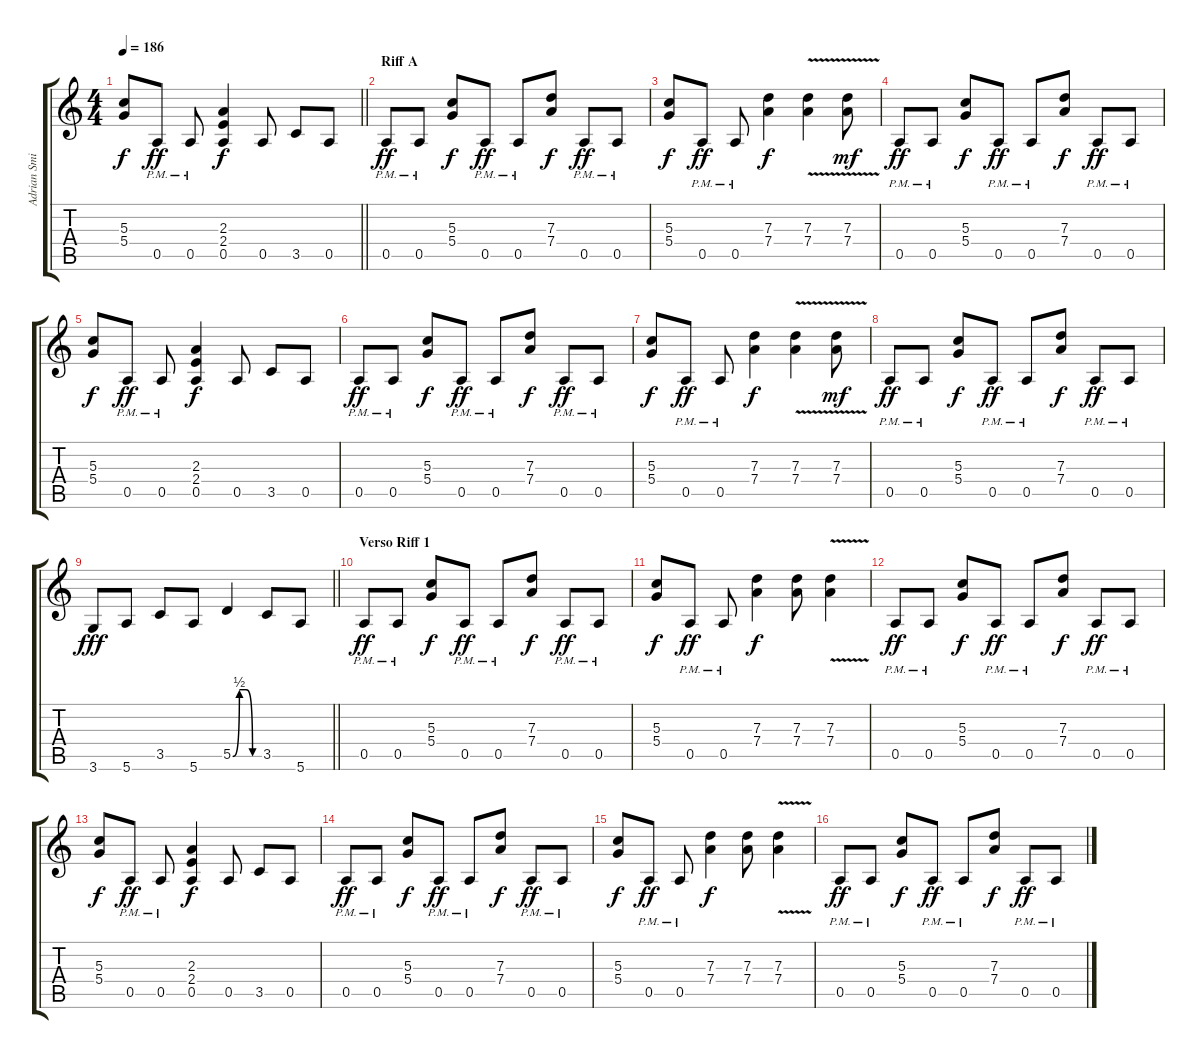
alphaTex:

\track ("Adrian Smith" "Adrian Smi") {instrument distortionguitar}
\staff {score tabs}
\tuning (E4 B3 G3 D3 A2 E2) {hide}
\ts (4 4)
\tempo 186
\clef g2
\barLineRight lightlight
\ks c
(5.3 5.4).8{dy f} 0.5{pm}.8{dy ff} 0.5{pm}.8 (2.3 2.4 0.5).4{dy f} 0.5.8 3.5.8 0.5.8 |
\section ("" "Riff A")
0.5{pm}.8{dy ff} 0.5{pm}.8 (5.3 5.4).8{dy f} 0.5{pm}.8{dy ff} 0.5{pm}.8 (7.3 7.4).8{dy f} 0.5{pm}.8{dy ff} 0.5{pm}.8 |
(5.3 5.4).8{dy f} 0.5{pm}.8{dy ff} 0.5{pm}.8 (7.3 7.4).4{dy f} (7.3{v} 7.4{v}).4 (7.3{v} 7.4{v}).8{dy mf} |
0.5{pm}.8{dy ff} 0.5{pm}.8 (5.3 5.4).8{dy f} 0.5{pm}.8{dy ff} 0.5{pm}.8 (7.3 7.4).8{dy f} 0.5{pm}.8{dy ff} 0.5{pm}.8 |
(5.3 5.4).8{dy f} 0.5{pm}.8{dy ff} 0.5{pm}.8 (2.3 2.4 0.5).4{dy f} 0.5.8 3.5.8 0.5.8 |
0.5{pm}.8{dy ff} 0.5{pm}.8 (5.3 5.4).8{dy f} 0.5{pm}.8{dy ff} 0.5{pm}.8 (7.3 7.4).8{dy f} 0.5{pm}.8{dy ff} 0.5{pm}.8 |
(5.3 5.4).8{dy f} 0.5{pm}.8{dy ff} 0.5{pm}.8 (7.3 7.4).4{dy f} (7.3{v} 7.4{v}).4 (7.3{v} 7.4{v}).8{dy mf} |
0.5{pm}.8{dy ff} 0.5{pm}.8 (5.3 5.4).8{dy f} 0.5{pm}.8{dy ff} 0.5{pm}.8 (7.3 7.4).8{dy f} 0.5{pm}.8{dy ff} 0.5{pm}.8 |
\barLineRight lightlight
3.6.8{dy fff} 5.6.8 3.5.8 5.6.8 5.5{be (custom 0 0 15 2 30 2 45 0 60 0)}.4 3.5.8 5.6.8 |
\section ("" "Verso Riff 1")
0.5{pm}.8{dy ff} 0.5{pm}.8 (5.3 5.4).8{dy f} 0.5{pm}.8{dy ff} 0.5{pm}.8 (7.3 7.4).8{dy f} 0.5{pm}.8{dy ff} 0.5{pm}.8 |
(5.3 5.4).8{dy f} 0.5{pm}.8{dy ff} 0.5{pm}.8 (7.3 7.4).4{dy f} (7.3 7.4).8 (7.3{v} 7.4{v}).4 |
0.5{pm}.8{dy ff} 0.5{pm}.8 (5.3 5.4).8{dy f} 0.5{pm}.8{dy ff} 0.5{pm}.8 (7.3 7.4).8{dy f} 0.5{pm}.8{dy ff} 0.5{pm}.8 |
(5.3 5.4).8{dy f} 0.5{pm}.8{dy ff} 0.5{pm}.8 (2.3 2.4 0.5).4{dy f} 0.5.8 3.5.8 0.5.8 |
0.5{pm}.8{dy ff} 0.5{pm}.8 (5.3 5.4).8{dy f} 0.5{pm}.8{dy ff} 0.5{pm}.8 (7.3 7.4).8{dy f} 0.5{pm}.8{dy ff} 0.5{pm}.8 |
(5.3 5.4).8{dy f} 0.5{pm}.8{dy ff} 0.5{pm}.8 (7.3 7.4).4{dy f} (7.3 7.4).8 (7.3{v} 7.4{v}).4 |
0.5{pm}.8{dy ff} 0.5{pm}.8 (5.3 5.4).8{dy f} 0.5{pm}.8{dy ff} 0.5{pm}.8 (7.3 7.4).8{dy f} 0.5{pm}.8{dy ff} 0.5{pm}.8
